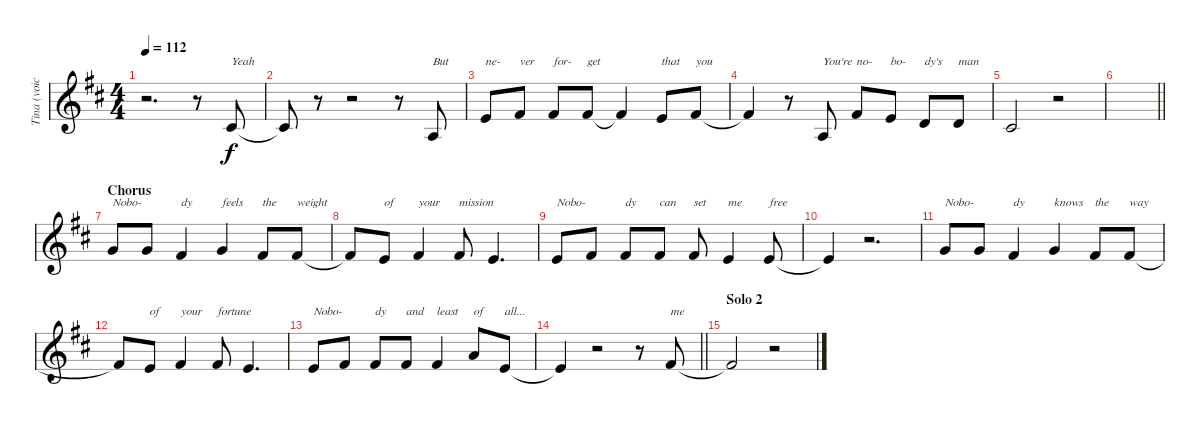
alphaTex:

\track ("Tina (voice)" "Tina (voic") {instrument clarinet}
\staff {score}
\tuning (E4 B3 G3 D3 A2 E2) {hide}
\ts (4 4)
\tempo 112
\clef g2
\ks d
r.2{d dy f} r.8 2.2.8{txt "Yeah"} |
2.2{t}.8 r.8 r.2 r.8 2.3.8{txt "But"} |
0.1.8{txt "ne-"} 2.1.8{txt "ver"} 2.1.8{txt "for-"} 2.1.8{txt "get"} 2.1{t}.4 0.1.8{txt "that"} 2.1.8{txt "you"} |
2.1{t}.4 r.8 2.3.8{txt "You're"} 2.1.8{txt "no-"} 0.1.8{txt "bo-"} 3.2.8{txt "dy's"} 3.2.8{txt "man"} |
2.2.2 r.2 |
\barLineRight lightlight
|
\section ("" "Chorus")
3.1.8{txt "Nobo-"} 3.1.8 2.1.4{txt "dy"} 3.1.4{txt "feels"} 2.1.8{txt "the"} 2.1.8{txt "weight"} |
2.1{t}.8 0.1.8{txt "of"} 2.1.4{txt "your"} 2.1.8{txt "mission"} 0.1.4{d} |
0.1.8{txt "Nobo-"} 2.1.8 2.1.8{txt "dy"} 2.1.8{txt "can"} 2.1.8{txt "set"} 0.1.4{txt "me"} 0.1.8{txt "free"} |
0.1{t}.4 r.2{d} |
3.1.8{txt "Nobo-"} 3.1.8 2.1.4{txt "dy"} 3.1.4{txt "knows"} 2.1.8{txt "the"} 2.1.8{txt "way"} |
2.1{t}.8 0.1.8{txt "of"} 2.1.4{txt "your"} 2.1.8{txt "fortune"} 0.1.4{d} |
0.1.8{txt "Nobo-"} 2.1.8 2.1.8{txt "dy"} 2.1.8{txt "and"} 2.1.4{txt "least"} 5.1.8{txt "of"} 0.1.8{txt "all..."} |
\barLineRight lightlight
0.1{t}.4 r.2 r.8 2.1.8{txt "me"} |
\section ("" "Solo 2")
2.1{t}.2 r.2
